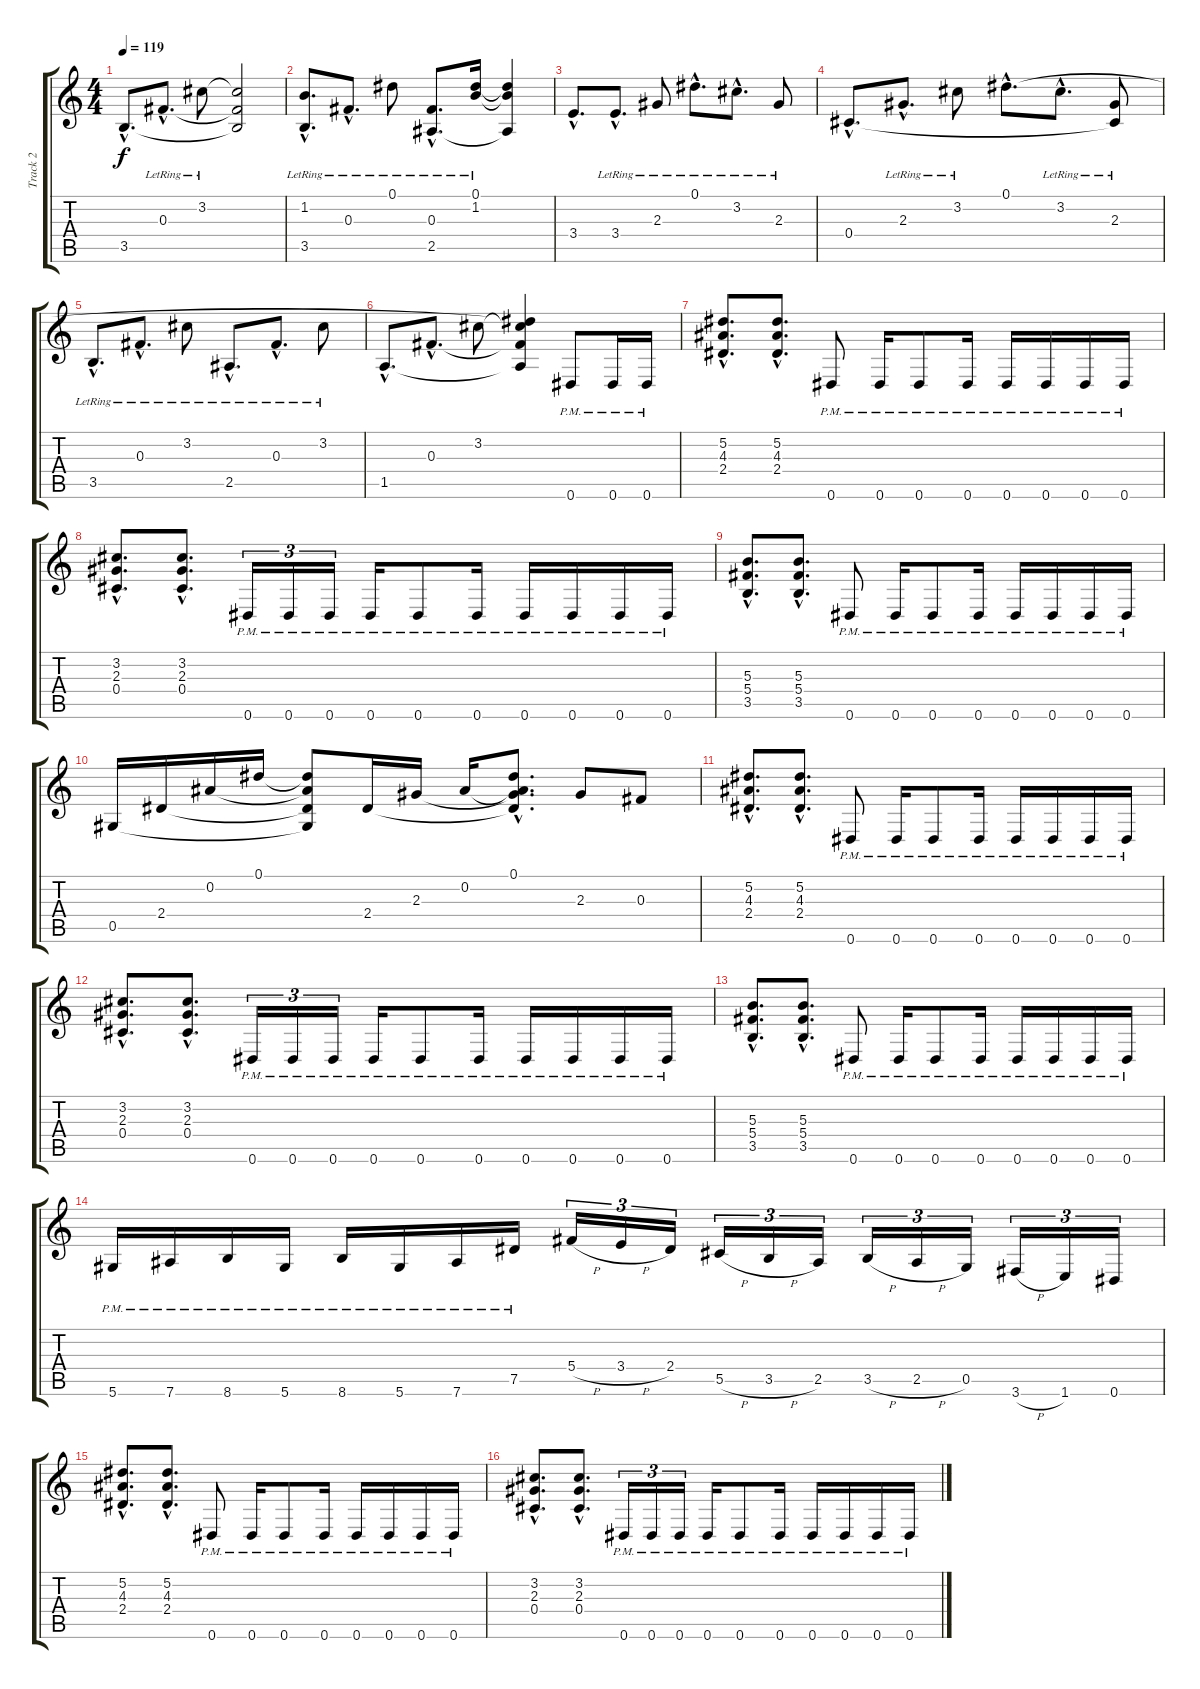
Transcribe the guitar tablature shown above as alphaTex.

\track ("Track 2" "Track 2") {instrument overdrivenguitar}
\staff {score tabs}
\tuning (Eb4 Bb3 Gb3 Db3 Ab2 Eb2) {hide}
\ts (4 4)
\tempo 119
\clef g2
\ks c
3.5{hac}.8{d dy f} 0.3{hac lr}.8{d} 3.2{lr}.8 (3.2{t} 0.3{t} 3.5{t}).2 |
(1.2{hac lr} 3.5{hac lr}).8{d} 0.3{hac lr}.8{d} 0.1{lr}.8 (0.3{hac lr} 2.5{hac}).8{d} (0.1{lr} 1.2{lr}).16 (0.1{t} 1.2{t} 2.5{t}).4 |
3.4{hac}.8{d} 3.4{hac lr}.8{d} 2.3{lr}.8 0.1{hac lr}.8{d} 3.2{hac lr}.8{d} 2.3{lr}.8 |
0.4{hac}.8{d} 2.3{hac lr}.8{d} 3.2{lr}.8 0.1{hac}.8{d} 3.2{hac lr}.8{d} (2.3{lr} 0.4{t}).8 |
3.5{hac lr}.8{d} 0.3{hac lr}.8{d} 3.2{lr}.8 2.5{hac lr}.8{d} 0.3{hac lr}.8{d} 3.2{lr}.8 |
1.5{hac}.8{d} 0.3{hac}.8{d} 3.2.8 (0.1{t} 3.2{t} 0.3{t} 1.5{t}).4 0.6{pm}.8 0.6{pm}.16 0.6{pm}.16 |
(5.2{hac} 4.3{hac} 2.4{hac}).8{d} (5.2{hac} 4.3{hac} 2.4{hac}).8{d} 0.6{pm}.8 0.6{pm}.16 0.6{pm}.8 0.6{pm}.16 0.6{pm}.16 0.6{pm}.16 0.6{pm}.16 0.6{pm}.16 |
(3.2{hac} 2.3{hac} 0.4{hac}).8{d} (3.2{hac} 2.3{hac} 0.4{hac}).8{d} 0.6{pm}.16{tu (3 2)} 0.6{pm}.16{tu (3 2)} 0.6{pm}.16{tu (3 2)} 0.6{pm}.16 0.6{pm}.8 0.6{pm}.16 0.6{pm}.16 0.6{pm}.16 0.6{pm}.16 0.6{pm}.16 |
(5.3{hac} 5.4{hac} 3.5{hac}).8{d} (5.3{hac} 5.4{hac} 3.5{hac}).8{d} 0.6{pm}.8 0.6{pm}.16 0.6{pm}.8 0.6{pm}.16 0.6{pm}.16 0.6{pm}.16 0.6{pm}.16 0.6{pm}.16 |
0.5.16 2.4.16 0.2.16 0.1.16 (0.1{t} 0.2{t} 2.4{t} 0.5{t}).8 2.4.16 2.3.16 0.2.16 (0.1{hac} 0.2{hac t} 2.3{hac t} 2.4{hac t}).8{d} 2.3.8 0.3.8 |
(5.2{hac} 4.3{hac} 2.4{hac}).8{d} (5.2{hac} 4.3{hac} 2.4{hac}).8{d} 0.6{pm}.8 0.6{pm}.16 0.6{pm}.8 0.6{pm}.16 0.6{pm}.16 0.6{pm}.16 0.6{pm}.16 0.6{pm}.16 |
(3.2{hac} 2.3{hac} 0.4{hac}).8{d} (3.2{hac} 2.3{hac} 0.4{hac}).8{d} 0.6{pm}.16{tu (3 2)} 0.6{pm}.16{tu (3 2)} 0.6{pm}.16{tu (3 2)} 0.6{pm}.16 0.6{pm}.8 0.6{pm}.16 0.6{pm}.16 0.6{pm}.16 0.6{pm}.16 0.6{pm}.16 |
(5.3{hac} 5.4{hac} 3.5{hac}).8{d} (5.3{hac} 5.4{hac} 3.5{hac}).8{d} 0.6{pm}.8 0.6{pm}.16 0.6{pm}.8 0.6{pm}.16 0.6{pm}.16 0.6{pm}.16 0.6{pm}.16 0.6{pm}.16 |
5.6{pm}.16 7.6{pm}.16 8.6{pm}.16 5.6{pm}.16 8.6{pm}.16 5.6{pm}.16 7.6{pm}.16 7.5{pm}.16 5.4{h}.16{tu (3 2)} 3.4{h}.16{tu (3 2)} 2.4.16{tu (3 2)} 5.5{h}.16{tu (3 2)} 3.5{h}.16{tu (3 2)} 2.5.16{tu (3 2)} 3.5{h}.16{tu (3 2)} 2.5{h}.16{tu (3 2)} 0.5.16{tu (3 2)} 3.6{h}.16{tu (3 2)} 1.6.16{tu (3 2)} 0.6.16{tu (3 2)} |
(5.2{hac} 4.3{hac} 2.4{hac}).8{d} (5.2{hac} 4.3{hac} 2.4{hac}).8{d} 0.6{pm}.8 0.6{pm}.16 0.6{pm}.8 0.6{pm}.16 0.6{pm}.16 0.6{pm}.16 0.6{pm}.16 0.6{pm}.16 |
(3.2{hac} 2.3{hac} 0.4{hac}).8{d} (3.2{hac} 2.3{hac} 0.4{hac}).8{d} 0.6{pm}.16{tu (3 2)} 0.6{pm}.16{tu (3 2)} 0.6{pm}.16{tu (3 2)} 0.6{pm}.16 0.6{pm}.8 0.6{pm}.16 0.6{pm}.16 0.6{pm}.16 0.6{pm}.16 0.6{pm}.16
